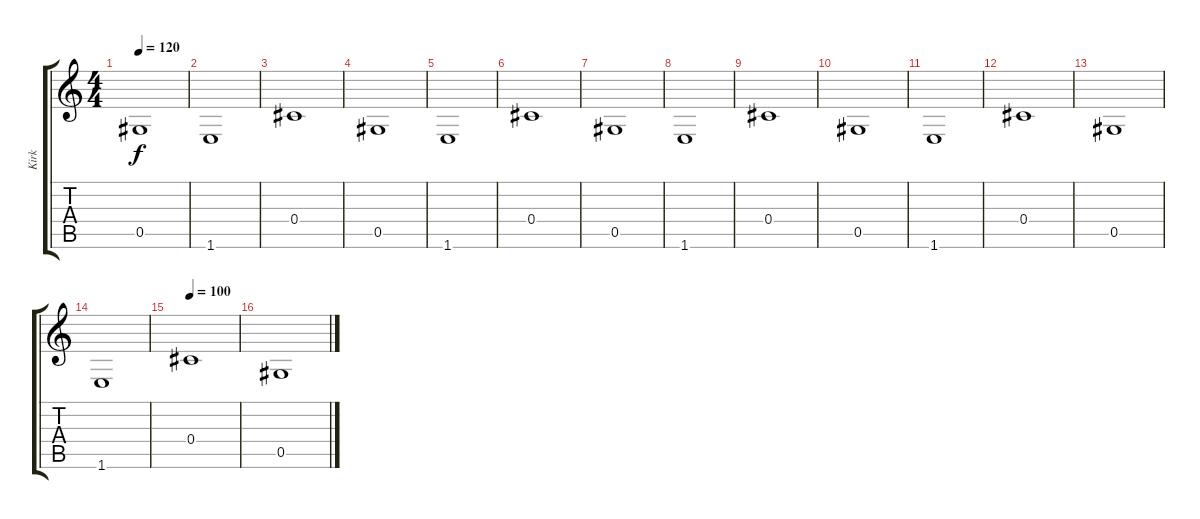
\track ("Kirk" "Kirk") {instrument acousticguitarsteel}
\staff {score tabs}
\tuning (Eb4 Bb3 Gb3 Db3 Ab2 Eb2) {hide}
\ts (4 4)
\tempo 120
\clef g2
\ks c
0.5.1{dy f} |
1.6.1 |
0.4.1 |
0.5.1 |
1.6.1 |
0.4.1 |
0.5.1 |
1.6.1 |
0.4.1 |
0.5.1 |
1.6.1 |
0.4.1 |
0.5.1 |
1.6.1 |
\tempo 100
0.4.1 |
0.5.1
